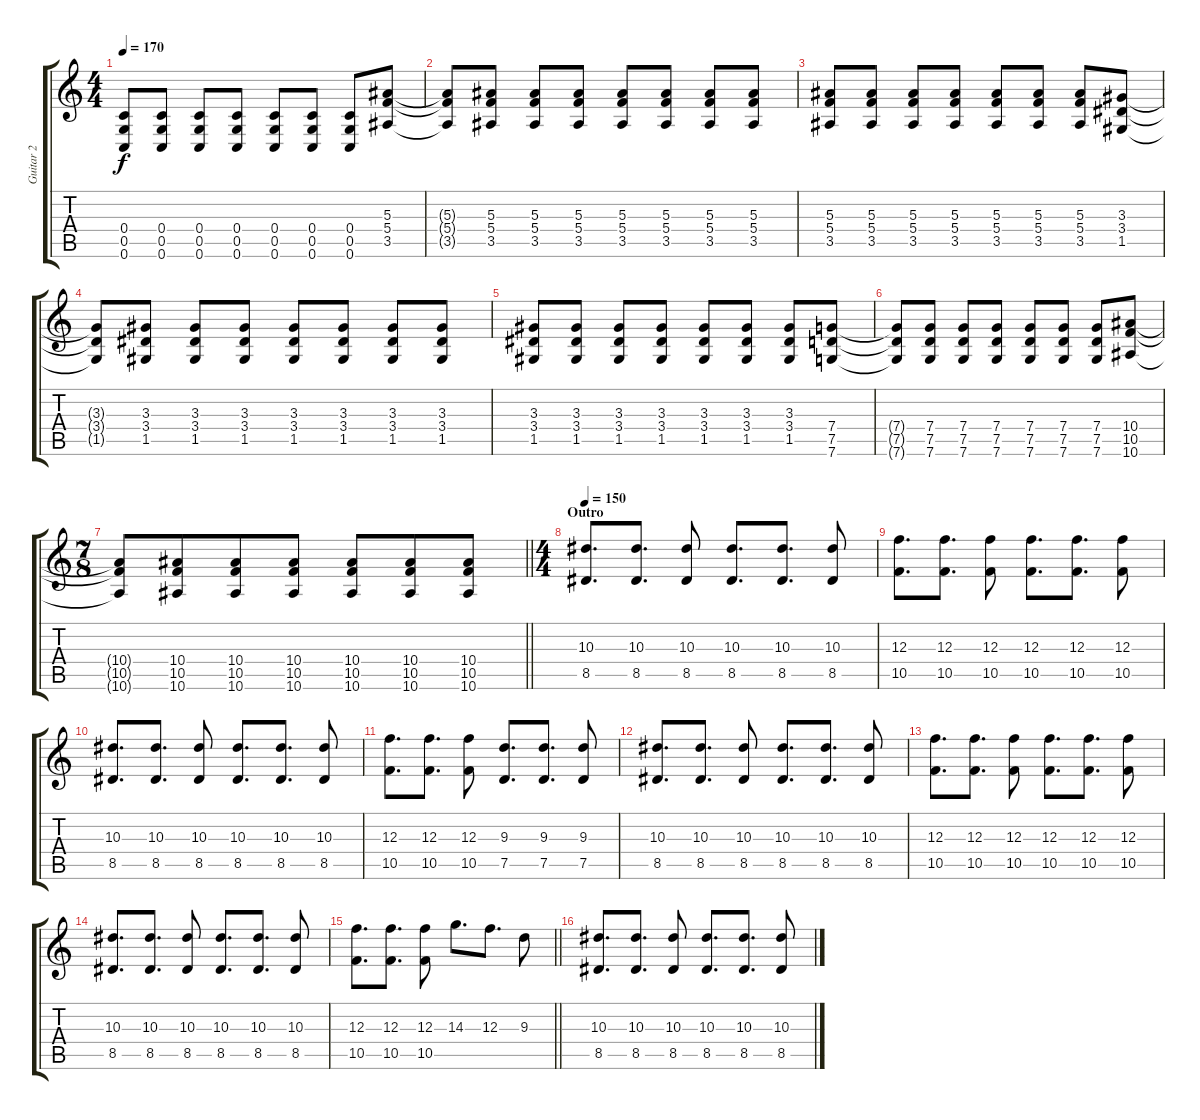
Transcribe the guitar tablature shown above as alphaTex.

\track ("Guitar 2" "Guitar 2") {instrument distortionguitar}
\staff {score tabs}
\tuning (D4 A3 F3 C3 G2 C2) {hide}
\ts (4 4)
\tempo 170
\clef g2
\ks c
(0.4 0.5 0.6).8{dy f} (0.4 0.5 0.6).8 (0.4 0.5 0.6).8 (0.4 0.5 0.6).8 (0.4 0.5 0.6).8 (0.4 0.5 0.6).8 (0.4 0.5 0.6).8 (5.3 5.4 3.5).8 |
(5.3{t} 5.4{t} 3.5{t}).8 (5.3 5.4 3.5).8 (5.3 5.4 3.5).8 (5.3 5.4 3.5).8 (5.3 5.4 3.5).8 (5.3 5.4 3.5).8 (5.3 5.4 3.5).8 (5.3 5.4 3.5).8 |
(5.3 5.4 3.5).8 (5.3 5.4 3.5).8 (5.3 5.4 3.5).8 (5.3 5.4 3.5).8 (5.3 5.4 3.5).8 (5.3 5.4 3.5).8 (5.3 5.4 3.5).8 (3.3 3.4 1.5).8 |
(3.3{t} 3.4{t} 1.5{t}).8 (3.3 3.4 1.5).8 (3.3 3.4 1.5).8 (3.3 3.4 1.5).8 (3.3 3.4 1.5).8 (3.3 3.4 1.5).8 (3.3 3.4 1.5).8 (3.3 3.4 1.5).8 |
(3.3 3.4 1.5).8 (3.3 3.4 1.5).8 (3.3 3.4 1.5).8 (3.3 3.4 1.5).8 (3.3 3.4 1.5).8 (3.3 3.4 1.5).8 (3.3 3.4 1.5).8 (7.4 7.5 7.6).8 |
(7.4{t} 7.5{t} 7.6{t}).8 (7.4 7.5 7.6).8 (7.4 7.5 7.6).8 (7.4 7.5 7.6).8 (7.4 7.5 7.6).8 (7.4 7.5 7.6).8 (7.4 7.5 7.6).8 (10.4 10.5 10.6).8 |
\ts (7 8)
\barLineRight lightlight
(10.4{t} 10.5{t} 10.6{t}).8 (10.4 10.5 10.6).8 (10.4 10.5 10.6).8 (10.4 10.5 10.6).8 (10.4 10.5 10.6).8 (10.4 10.5 10.6).8 (10.4 10.5 10.6).8 |
\ts (4 4)
\section ("" "Outro")
\tempo 150
(10.3 8.5).8{d} (10.3 8.5).8{d} (10.3 8.5).8 (10.3 8.5).8{d} (10.3 8.5).8{d} (10.3 8.5).8 |
(12.3 10.5).8{d} (12.3 10.5).8{d} (12.3 10.5).8 (12.3 10.5).8{d} (12.3 10.5).8{d} (12.3 10.5).8 |
(10.3 8.5).8{d} (10.3 8.5).8{d} (10.3 8.5).8 (10.3 8.5).8{d} (10.3 8.5).8{d} (10.3 8.5).8 |
(12.3 10.5).8{d} (12.3 10.5).8{d} (12.3 10.5).8 (9.3 7.5).8{d} (9.3 7.5).8{d} (9.3 7.5).8 |
(10.3 8.5).8{d} (10.3 8.5).8{d} (10.3 8.5).8 (10.3 8.5).8{d} (10.3 8.5).8{d} (10.3 8.5).8 |
(12.3 10.5).8{d} (12.3 10.5).8{d} (12.3 10.5).8 (12.3 10.5).8{d} (12.3 10.5).8{d} (12.3 10.5).8 |
(10.3 8.5).8{d} (10.3 8.5).8{d} (10.3 8.5).8 (10.3 8.5).8{d} (10.3 8.5).8{d} (10.3 8.5).8 |
\barLineRight lightlight
(12.3 10.5).8{d} (12.3 10.5).8{d} (12.3 10.5).8 14.3.8{d} 12.3.8{d} 9.3.8 |
(10.3 8.5).8{d} (10.3 8.5).8{d} (10.3 8.5).8 (10.3 8.5).8{d} (10.3 8.5).8{d} (10.3 8.5).8
